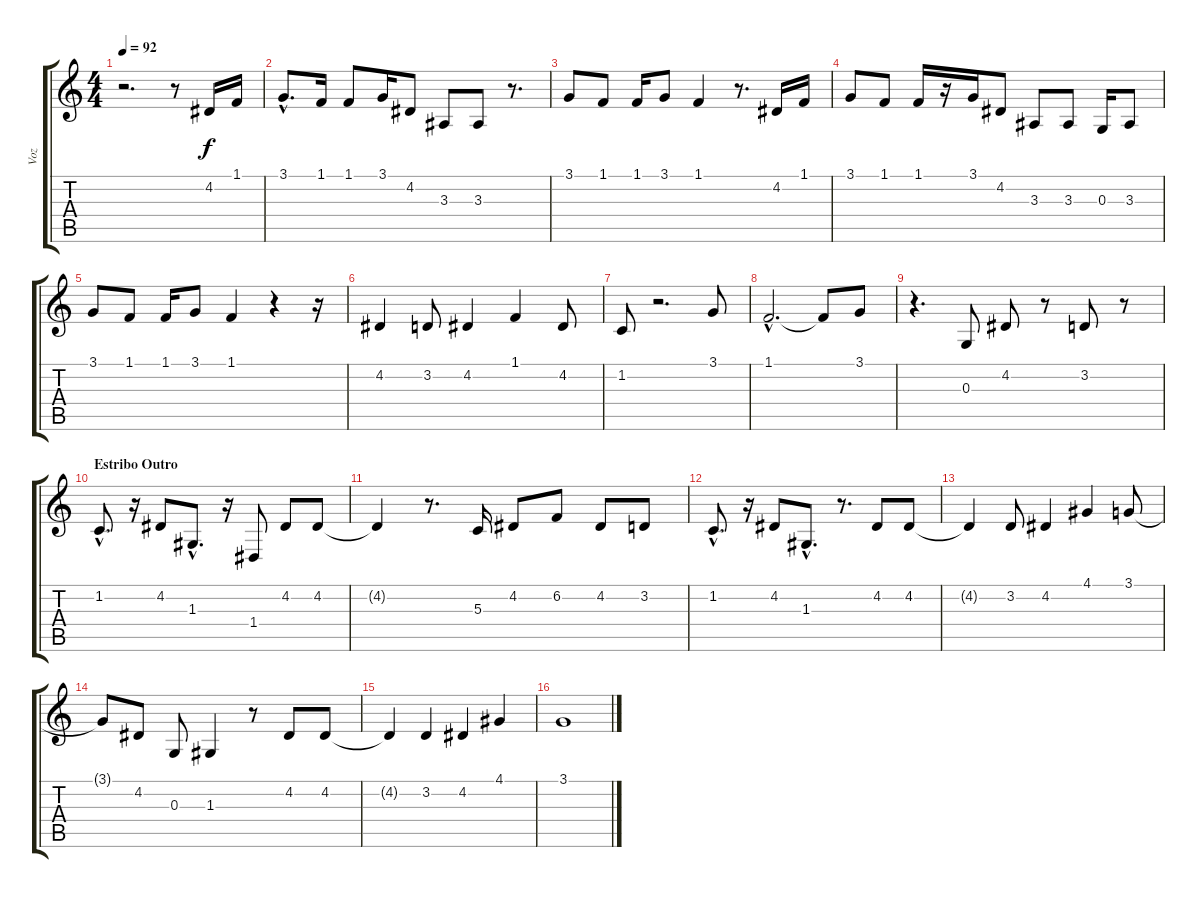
\track ("Voz" "Voz") {instrument lead6voice}
\staff {score tabs}
\tuning (E4 B3 G3 D3 A2 E2) {hide}
\ts (4 4)
\tempo 92
\clef g2
\ks c
r.2{d dy f} r.8 4.2.16 1.1.16 |
3.1{hac}.8{d} 1.1.16 1.1.8 3.1.16 4.2.8 3.3.8 3.3.8 r.8{d} |
3.1.8 1.1.8 1.1.16 3.1.8 1.1.4 r.8{d} 4.2.16 1.1.16 |
3.1.8 1.1.8 1.1.16 r.16 3.1.16 4.2.8 3.3.8 3.3.8 0.3.16 3.3.8 |
3.1.8 1.1.8 1.1.16 3.1.8 1.1.4 r.4 r.16 |
4.2.4 3.2.8 4.2.4 1.1.4 4.2.8 |
1.2.8 r.2{d} 3.1.8 |
1.1{hac}.2{d} 1.1{t}.8 3.1.8 |
r.4{d} 0.3.8 4.2.8 r.8 3.2.8 r.8 |
\section ("" "Estribo Outro")
1.2{hac}.8{d} r.16 4.2.8 1.3{hac}.8{d} r.16 1.4.8 4.2.8 4.2.8 |
4.2{t}.4 r.8{d} 5.3.16 4.2.8 6.2.8 4.2.8 3.2.8 |
1.2{hac}.8{d} r.16 4.2.8 1.3{hac}.8{d} r.8{d} 4.2.8 4.2.8 |
4.2{t}.4 3.2.8 4.2.4 4.1.4 3.1.8 |
3.1{t}.8 4.2.8 0.3.8 1.3.4 r.8 4.2.8 4.2.8 |
4.2{t}.4 3.2.4 4.2.4 4.1.4 |
3.1.1
